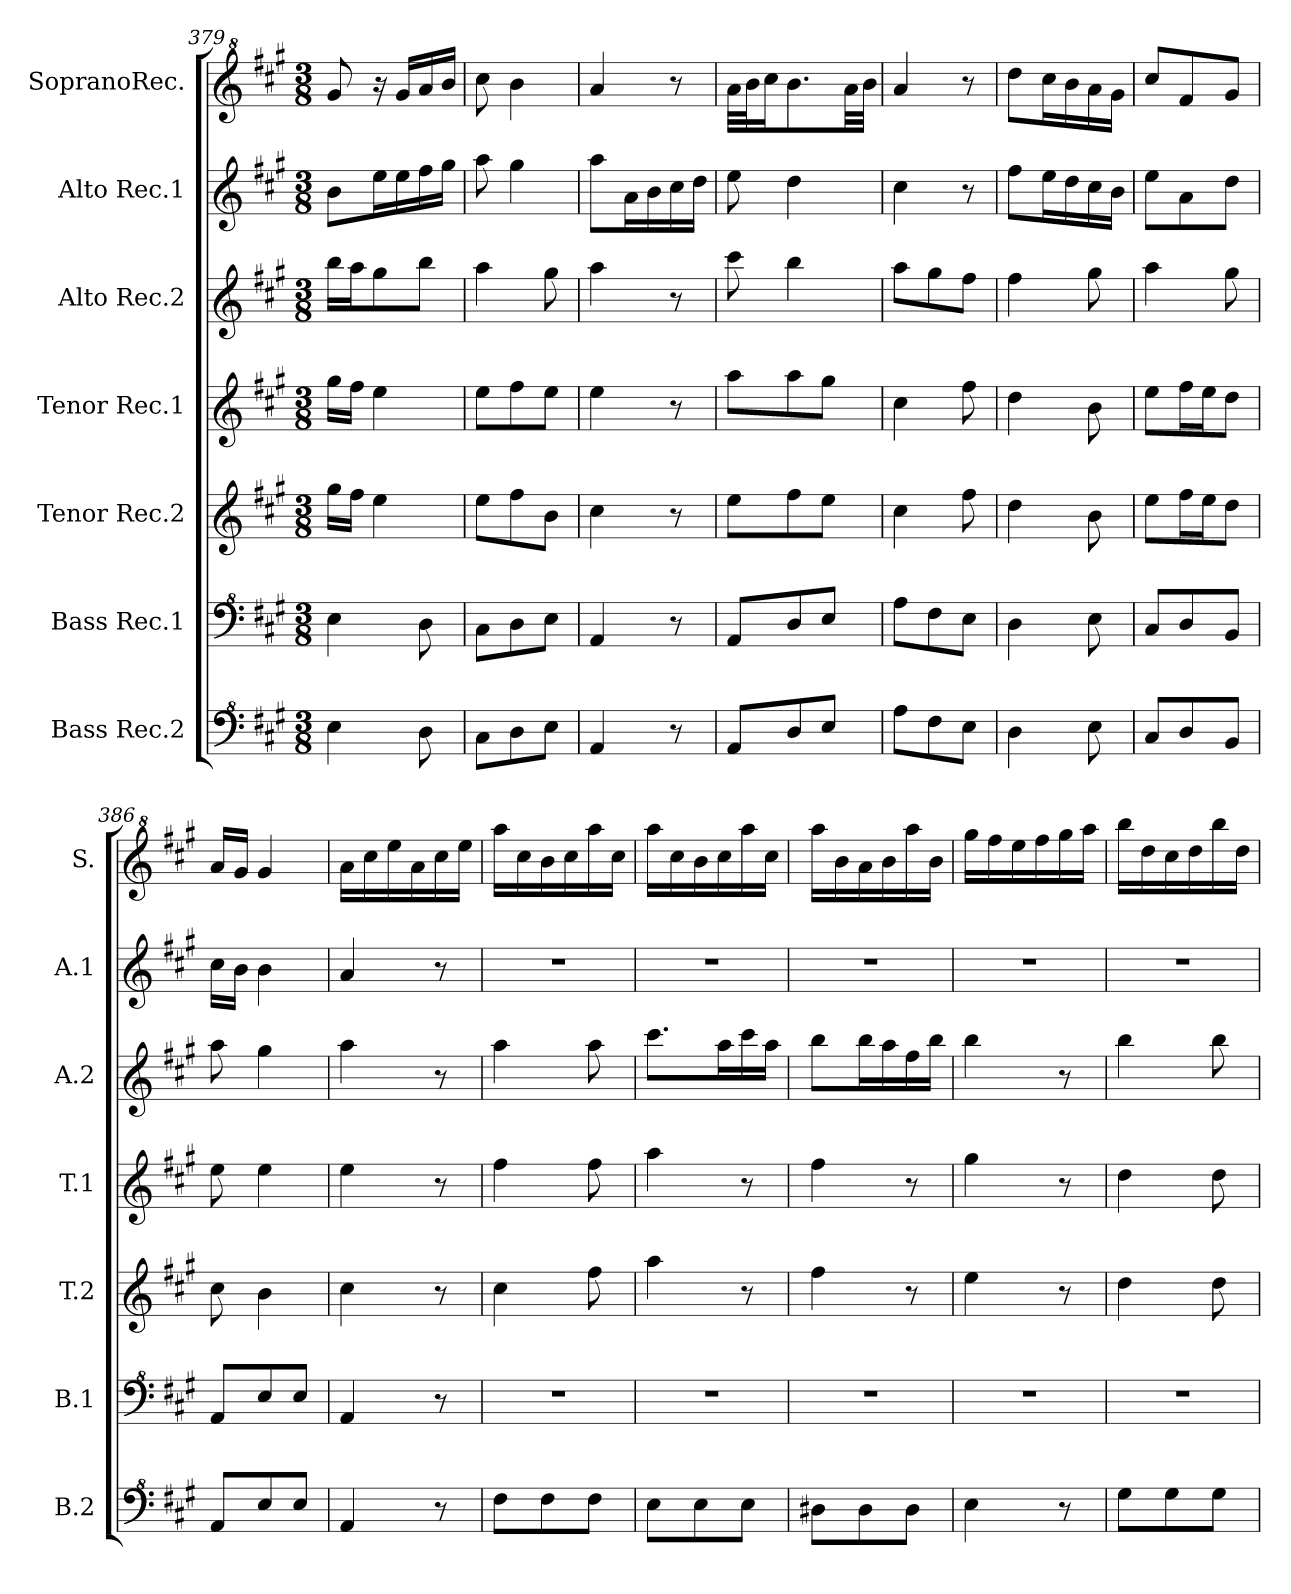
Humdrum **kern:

**kern	**kern	**kern	**kern	**kern	**kern	**kern
*part7	*part6	*part5	*part4	*part3	*part2	*part1
*staff7	*staff6	*staff5	*staff4	*staff3	*staff2	*staff1
*I"Bass Rec.2	*I"Bass Rec.1	*I"Tenor Rec.2	*I"Tenor Rec.1	*I"Alto Rec.2	*I"Alto Rec.1	*I"SopranoRec.
*I'B.2	*I'B.1	*I'T.2	*I'T.1	*I'A.2	*I'A.1	*I'S.
*clefF^4	*clefF^4	*clefG2	*clefG2	*clefG2	*clefG2	*clefG^2
*k[f#c#g#]	*k[f#c#g#]	*k[f#c#g#]	*k[f#c#g#]	*k[f#c#g#]	*k[f#c#g#]	*k[f#c#g#]
*M3/8	*M3/8	*M3/8	*M3/8	*M3/8	*M3/8	*M3/8
=379	=379	=379	=379	=379	=379	=379
4e\	4e\	16gg#\LL	16gg#\LL	16bb\LL	8b\L	8gg#/
.	.	16ff#\JJ	16ff#\JJ	16aa\J	.	.
.	.	4ee\	4ee\	8gg#\	16ee\L	16r
.	.	.	.	.	16ee\	16gg#/LL
8d\	8d\	.	.	8bb\J	16ff#\	16aa/
.	.	.	.	.	16gg#\JJ	16bb/JJ
=380	=380	=380	=380	=380	=380	=380
8c#\L	8c#\L	8ee\L	8ee\L	4aa\	8aa\	8ccc#\
8d\	8d\	8ff#\	8ff#\	.	4gg#\	4bb\
8e\J	8e\J	8b\J	8ee\J	8gg#\	.	.
!!LO:LB:g=z
=381	=381	=381	=381	=381	=381	=381
4A/	4A/	4cc#\	4ee\	4aa\	8aa\L	4aa/
.	.	.	.	.	16a\L	.
.	.	.	.	.	16b\	.
8r	8r	8r	8r	8r	16cc#\	8r
.	.	.	.	.	16dd\JJ	.
=382	=382	=382	=382	=382	=382	=382
8A/L	8A/L	8ee\L	8aa\L	8ccc#\	8ee\	32aa\LLL
.	.	.	.	.	.	32bb\J
.	.	.	.	.	.	16ccc#\J
8d/	8d/	8ff#\	8aa\	4bb\	4dd\	8.bb\
8e/J	8e/J	8ee\J	8gg#\J	.	.	.
.	.	.	.	.	.	32aa\LL
.	.	.	.	.	.	32bb\JJJ
=383	=383	=383	=383	=383	=383	=383
8a\L	8a\L	4cc#\	4cc#\	8aa\L	4cc#\	4aa/
8f#\	8f#\	.	.	8gg#\	.	.
8e\J	8e\J	8ff#\	8ff#\	8ff#\J	8r	8r
=384	=384	=384	=384	=384	=384	=384
4d\	4d\	4dd\	4dd\	4ff#\	8ff#\L	8ddd\L
.	.	.	.	.	16ee\L	16ccc#\L
.	.	.	.	.	16dd\	16bb\
8e\	8e\	8b\	8b\	8gg#\	16cc#\	16aa\
.	.	.	.	.	16b\JJ	16gg#\JJ
=385	=385	=385	=385	=385	=385	=385
8c#/L	8c#/L	8ee\L	8ee\L	4aa\	8ee\L	8ccc#/L
8d/	8d/	16ff#\L	16ff#\L	.	8a\	8ff#/
.	.	16ee\J	16ee\J	.	.	.
8B/J	8B/J	8dd\J	8dd\J	8gg#\	8dd\J	8gg#/J
=386	=386	=386	=386	=386	=386	=386
8A/L	8A/L	8cc#\	8ee\	8aa\	16cc#\LL	16aa/LL
.	.	.	.	.	16b\JJ	16gg#/JJ
8e/	8e/	4b\	4ee\	4gg#\	4b\	4gg#/
8e/J	8e/J	.	.	.	.	.
=387	=387	=387	=387	=387	=387	=387
4A/	4A/	4cc#\	4ee\	4aa\	4a/	16aa\LL
.	.	.	.	.	.	16ccc#\
.	.	.	.	.	.	16eee\
.	.	.	.	.	.	16aa\
8r	8r	8r	8r	8r	8r	16ccc#\
.	.	.	.	.	.	16eee\JJ
=388	=388	=388	=388	=388	=388	=388
8f#\L	4.r	4cc#\	4ff#\	4aa\	4.r	16aaa\LL
.	.	.	.	.	.	16ccc#\
8f#\	.	.	.	.	.	16bb\
.	.	.	.	.	.	16ccc#\
8f#\J	.	8ff#\	8ff#\	8aa\	.	16aaa\
.	.	.	.	.	.	16ccc#\JJ
=389	=389	=389	=389	=389	=389	=389
8e\L	4.r	4aa\	4aa\	8.ccc#\L	4.r	16aaa\LL
.	.	.	.	.	.	16ccc#\
8e\	.	.	.	.	.	16bb\
.	.	.	.	16aa\L	.	16ccc#\
8e\J	.	8r	8r	16ccc#\	.	16aaa\
.	.	.	.	16aa\JJ	.	16ccc#\JJ
=390	=390	=390	=390	=390	=390	=390
8d#X\L	4.r	4ff#\	4ff#\	8bb\L	4.r	16aaa\LL
.	.	.	.	.	.	16bb\
8d#\	.	.	.	16bb\L	.	16aa\
.	.	.	.	16aa\	.	16bb\
8d#\J	.	8r	8r	16ff#\	.	16aaa\
.	.	.	.	16bb\JJ	.	16bb\JJ
=391	=391	=391	=391	=391	=391	=391
4e\	4.r	4ee\	4gg#\	4bb\	4.r	16ggg#\LL
.	.	.	.	.	.	16fff#\
.	.	.	.	.	.	16eee\
.	.	.	.	.	.	16fff#\
8r	.	8r	8r	8r	.	16ggg#\
.	.	.	.	.	.	16aaa\JJ
=392	=392	=392	=392	=392	=392	=392
8g#\L	4.r	4dd\	4dd\	4bb\	4.r	16bbb\LL
.	.	.	.	.	.	16ddd\
8g#\	.	.	.	.	.	16ccc#\
.	.	.	.	.	.	16ddd\
8g#\J	.	8dd\	8dd\	8bb\	.	16bbb\
.	.	.	.	.	.	16ddd\JJ
=	=	=	=	=	=	=
*-	*-	*-	*-	*-	*-	*-
